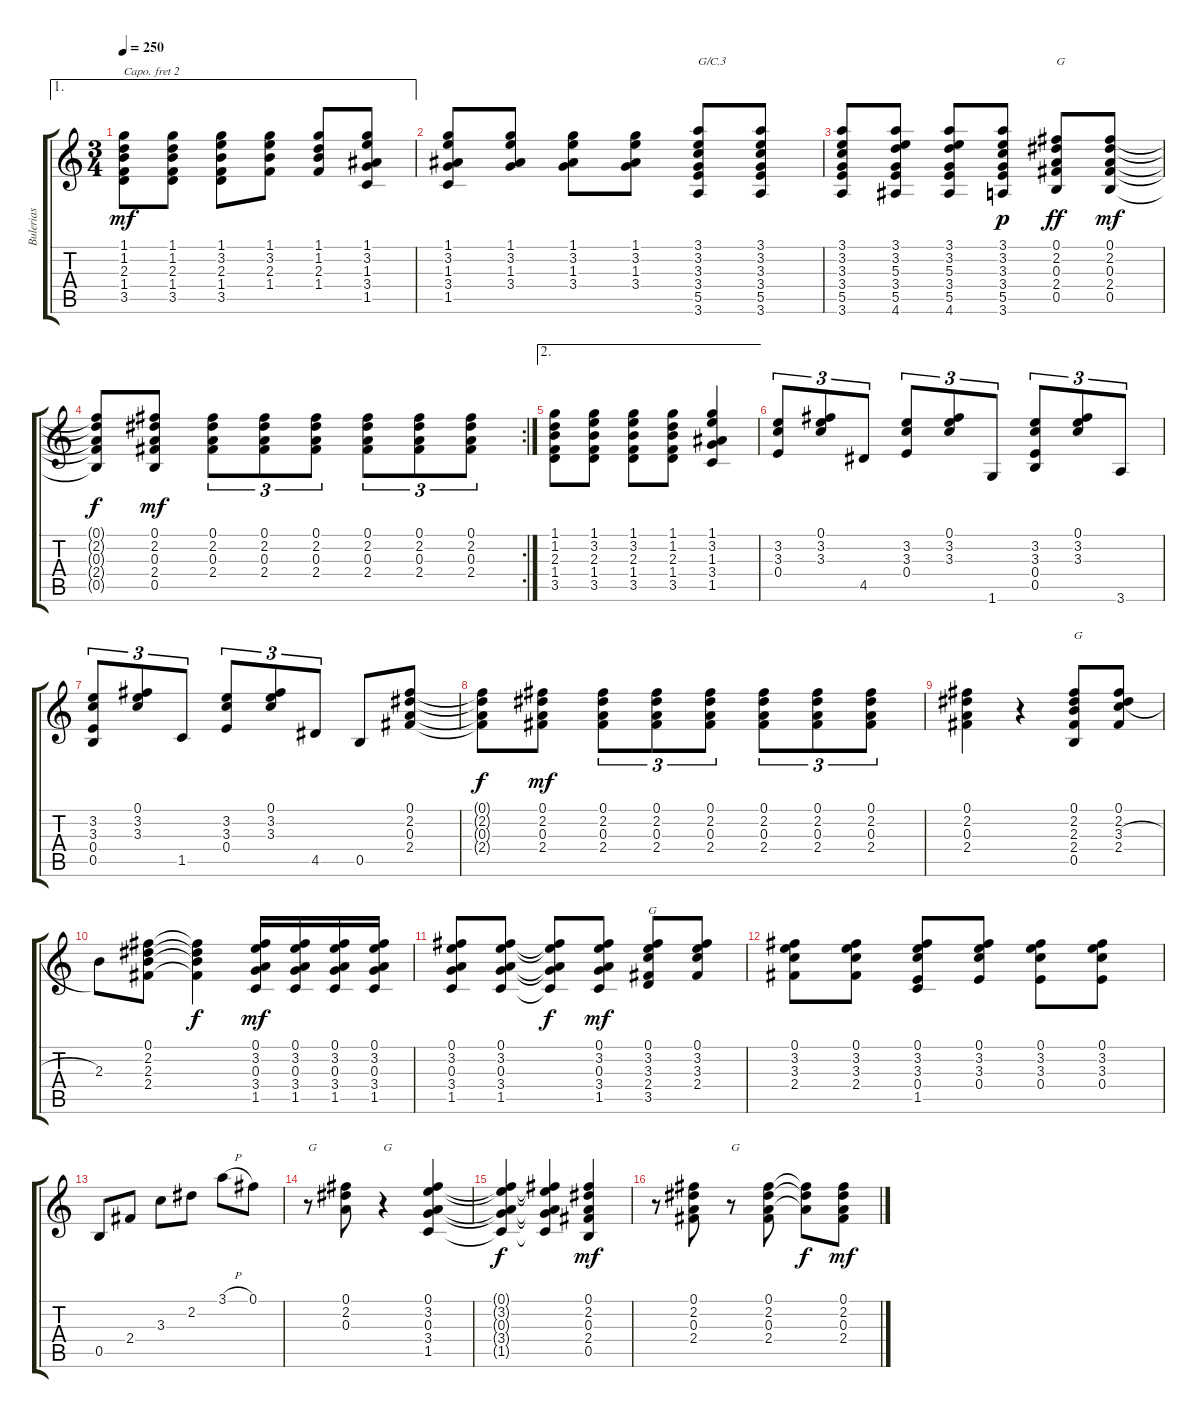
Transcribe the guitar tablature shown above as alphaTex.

\track ("Bulerias" "Bulerias") {instrument acousticguitarnylon}
\staff {score tabs}
\capo 2
\tuning (E4 B3 G3 D3 A2 E2) {hide}
\ae 1
\ts (3 4)
\tempo 250
\clef g2
\ks c
(1.1 1.2 2.3 1.4 3.5).8{dy mf} (1.1 1.2 2.3 1.4 3.5).8 (1.1 3.2 2.3 1.4 3.5).8 (1.1 3.2 2.3 1.4).8 (1.1 1.2 2.3 1.4).8 (1.1 3.2 1.3 3.4 1.5).8 |
(1.1 3.2 1.3 3.4 1.5).8 (1.1 3.2 1.3 3.4).8 (1.1 3.2 1.3 3.4).8 (1.1 3.2 1.3 3.4).8 (3.1 3.2 3.3 3.4 5.5 3.6).8{txt "G/C.3"} (3.1 3.2 3.3 3.4 5.5 3.6).8 |
(3.1 3.2 3.3 3.4 5.5 3.6).8 (3.1 3.2 5.3 3.4 5.5 4.6).8 (3.1 3.2 5.3 3.4 5.5 4.6).8 (3.1 3.2 3.3 3.4 5.5 3.6).8{dy p} (0.1 2.2 0.3 2.4 0.5).8{txt "G" dy ff} (0.1 2.2 0.3 2.4 0.5).8{dy mf} |
\rc 2
(0.1{t} 2.2{t} 0.3{t} 2.4{t} 0.5{t}).8{dy f} (0.1 2.2 0.3 2.4 0.5).8{dy mf} (0.1 2.2 0.3 2.4).8{tu (3 2)} (0.1 2.2 0.3 2.4).8{tu (3 2)} (0.1 2.2 0.3 2.4).8{tu (3 2)} (0.1 2.2 0.3 2.4).8{tu (3 2)} (0.1 2.2 0.3 2.4).8{tu (3 2)} (0.1 2.2 0.3 2.4).8{tu (3 2)} |
\ae 2
(1.1 1.2 2.3 1.4 3.5).8 (1.1 3.2 2.3 1.4 3.5).8 (1.1 3.2 2.3 1.4 3.5).8 (1.1 1.2 2.3 1.4 3.5).8 (1.1 3.2 1.3 3.4 1.5).4 |
(3.2 3.3 0.4).8{tu (3 2)} (0.1 3.2 3.3).8{tu (3 2)} 4.5.8{tu (3 2)} (3.2 3.3 0.4).8{tu (3 2)} (0.1 3.2 3.3).8{tu (3 2)} 1.6.8{tu (3 2)} (3.2 3.3 0.4 0.5).8{tu (3 2)} (0.1 3.2 3.3).8{tu (3 2)} 3.6.8{tu (3 2)} |
(3.2 3.3 0.4 0.5).8{tu (3 2)} (0.1 3.2 3.3).8{tu (3 2)} 1.5.8{tu (3 2)} (3.2 3.3 0.4).8{tu (3 2)} (0.1 3.2 3.3).8{tu (3 2)} 4.5.8{tu (3 2)} 0.5.8 (0.1 2.2 0.3 2.4).8 |
(0.1{t} 2.2{t} 0.3{t} 2.4{t}).8{dy f} (0.1 2.2 0.3 2.4).8{dy mf} (0.1 2.2 0.3 2.4).8{tu (3 2)} (0.1 2.2 0.3 2.4).8{tu (3 2)} (0.1 2.2 0.3 2.4).8{tu (3 2)} (0.1 2.2 0.3 2.4).8{tu (3 2)} (0.1 2.2 0.3 2.4).8{tu (3 2)} (0.1 2.2 0.3 2.4).8{tu (3 2)} |
(0.1 2.2 0.3 2.4).4 r.4 (0.1 2.2 2.3 2.4 0.5).8{txt "G"} (0.1 2.2 3.3{h} 2.4).8 |
2.3.8 (0.1 2.2 2.3 2.4).8 (0.1{t} 2.2{t} 2.3{t} 2.4{t}).4{dy f} (0.1 3.2 0.3 3.4 1.5).16{dy mf} (0.1 3.2 0.3 3.4 1.5).16 (0.1 3.2 0.3 3.4 1.5).16 (0.1 3.2 0.3 3.4 1.5).16 |
(0.1 3.2 0.3 3.4 1.5).8 (0.1 3.2 0.3 3.4 1.5).8 (0.1{t} 3.2{t} 0.3{t} 3.4{t} 1.5{t}).8{dy f} (0.1 3.2 0.3 3.4 1.5).8{dy mf} (0.1 3.2 3.3 2.4 3.5).8{txt "G"} (0.1 3.2 3.3 2.4).8 |
(0.1 3.2 3.3 2.4).8 (0.1 3.2 3.3 2.4).8 (0.1 3.2 3.3 0.4 1.5).8 (0.1 3.2 3.3 0.4).8 (0.1 3.2 3.3 0.4).8 (0.1 3.2 3.3 0.4).8 |
0.5.8 2.4.8 3.3.8 2.2.8 3.1{h}.8 0.1.8 |
r.8{txt "G"} (0.1 2.2 0.3).8 r.4{txt "G"} (0.1 3.2 0.3 3.4 1.5).4 |
(0.1{t} 3.2{t} 0.3{t} 3.4{t} 1.5{t}).4{dy f} (0.1{t} 3.2{t} 0.3{t} 3.4{t} 1.5{t}).4 (0.1 2.2 0.3 2.4 0.5).4{dy mf} |
r.8 (0.1 2.2 0.3 2.4).8 r.8{txt "G"} (0.1 2.2 0.3 2.4).8 (0.1{t} 2.2{t} 0.3{t}).8{dy f} (0.1 2.2 0.3 2.4).8{dy mf}
